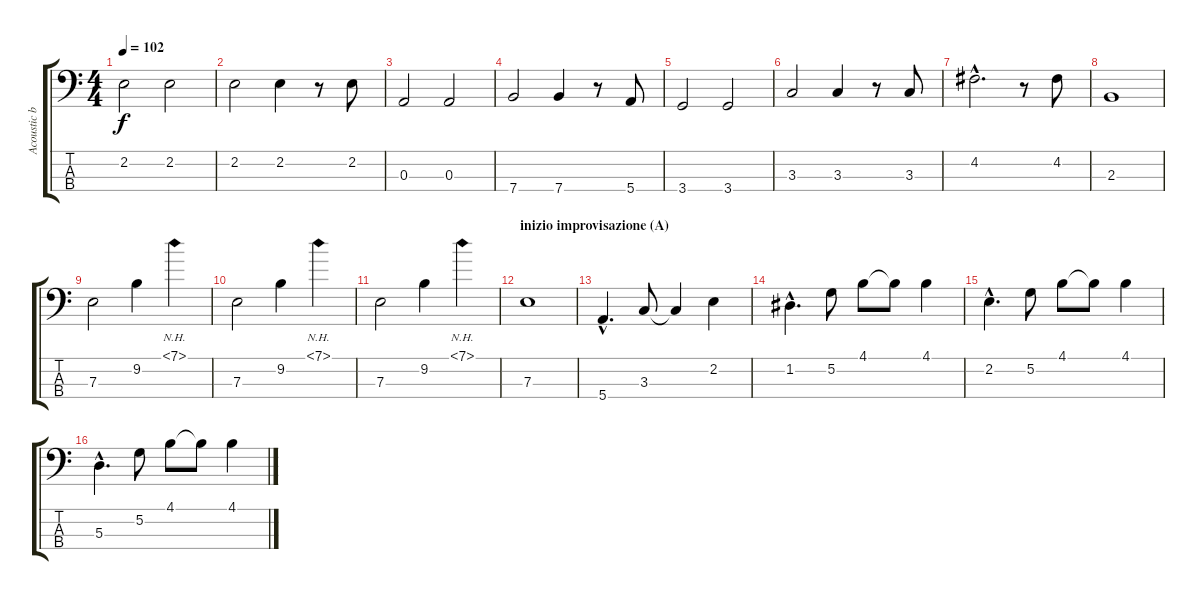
\track ("Acoustic bass" "Acoustic b") {instrument acousticbass}
\staff {score tabs}
\tuning (G2 D2 A1 E1) {hide}
\ts (4 4)
\tempo 102
\clef f4
\ks c
2.2.2{dy f} 2.2.2 |
2.2.2 2.2.4 r.8 2.2.8 |
0.3.2 0.3.2 |
7.4.2 7.4.4 r.8 5.4.8 |
3.4.2 3.4.2 |
3.3.2 3.3.4 r.8 3.3.8 |
4.2{hac}.2{d} r.8 4.2.8 |
2.3.1 |
7.3.2 9.2.4 7.1{nh}.4 |
7.3.2 9.2.4 7.1{nh}.4 |
7.3.2 9.2.4 7.1{nh}.4 |
\section ("" "inizio improvisazione (A)")
7.3.1 |
5.4{hac}.4{d} 3.3.8 3.3{t}.4 2.2.4 |
1.2{hac}.4{d} 5.2.8 4.1.8 4.1{t}.8 4.1.4 |
2.2{hac}.4{d} 5.2.8 4.1.8 4.1{t}.8 4.1.4 |
5.3{hac}.4{d} 5.2.8 4.1.8 4.1{t}.8 4.1.4
